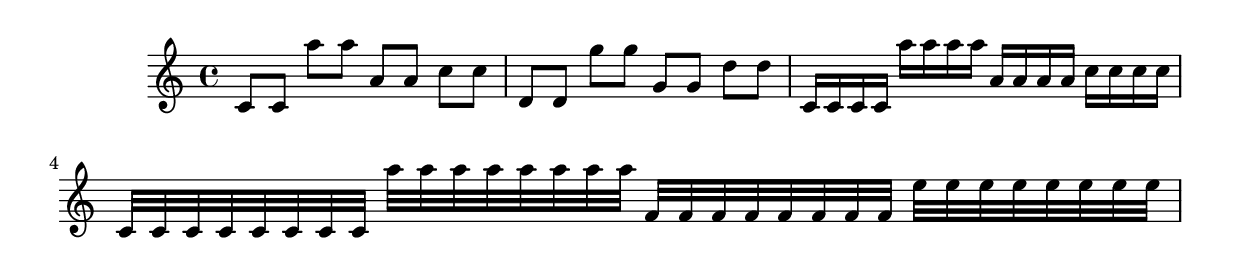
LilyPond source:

\version "1.7.18"

\header{
texidoc =	 "Test beam quant positions for horizontal beams."
}

\score{
	\notes\relative c' { 
		 c8-[ c]  a''-[ a]
		 a,-[ a]  c-[ c]
		 d,8-[ d]  g'-[ g]
		 g,-[ g]  d'-[ d]
		 c,16-[ c c c]  a''-[ a a a]
		 a,-[ a a a]  c-[ c c c]
		\break
		 c,32-[ c c c c c c c]  a''-[ a a a a a a a]
		 f,-[ f f f f f f f]  e'-[ e e e e e e e]
		\break
	}
}

%% new-chords-done %%
